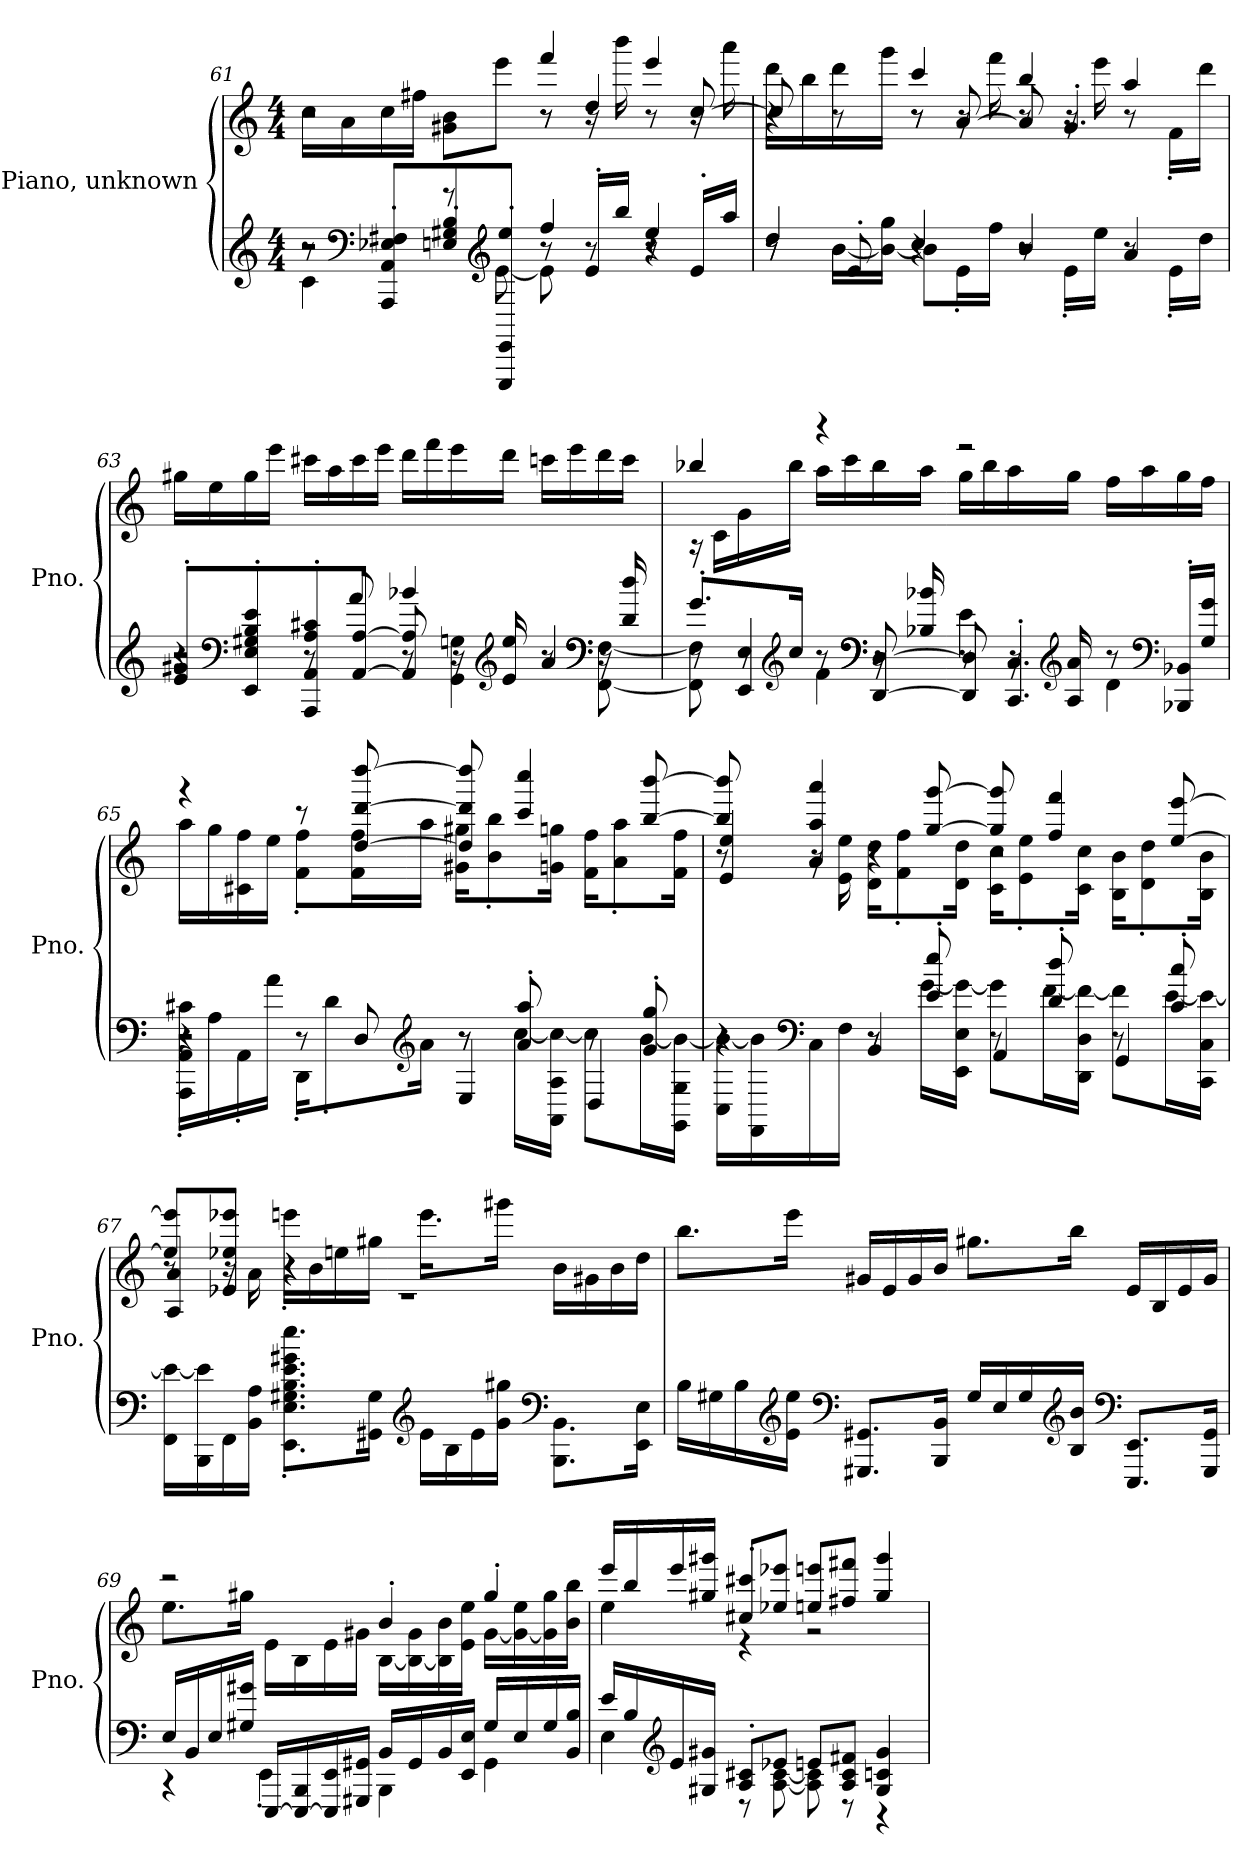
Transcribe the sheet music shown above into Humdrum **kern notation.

**kern	**kern
*part1	*part1
*staff2	*staff1
*I"Piano, unknown	*
*I'Pno.	*
*clefG2	*clefG2
*k[]	*k[]
*M4/4	*M4/4
=61	=61
*^	*^
*	*^	*	*^
2r	4c\	8r	2r	16cc\LL	2r
.	.	.	.	16a\	.
*clefF4	*	*	*	*	*
.	.	8AAA/' 8AA/' 8E-X/' 8F#X/'L	.	16cc\	.
.	.	.	.	16ff#X\JJ	.
.	8r	8En/' 8G#X/' 8B/'	.	8g#X\ 8b\L	.
*clefG2	*	*	*	*	*
.	[8e\	8EEE/' 8EE/' 8ee/'J	.	8eee\J	.
4ff/	8e\]	8r	4fff/	8r	8r
.	8r	16e'/LL	.	16r	4dd/
.	.	16bb/JJ	.	16bbb\	.
4ee/	4r	8r	4eee/	8r	.
.	.	16e'/LL	.	16r	[8cc/
.	.	16aa/JJ	.	16aaa\	.
!!LO:PB:g=z	!!	!!
=62	=62	=62	=62	=62	=62
4dd/	8r	8r	4r	16ddd\LL	8cc/]
.	.	.	.	16bb\	.
.	[16b\LL	8e'/	.	16ddd\	8r
.	16b\_ 16gg\JJ	.	.	16ggg\JJ	.
4cc/	8b\L]	4r	4ccc/	8r	8r
.	16e'\L	.	.	16r	[8a/
.	16ff\JJ	.	.	16fff\	.
4b/	8r	2r	4bb/	8r	8a/]
.	16e'\LL	.	.	16r	4.g'/
.	16ee\JJ	.	.	16eee\	.
4a/	8r	.	4aa/	8r	.
.	16e'\LL	.	.	16f'\LL	.
.	16dd\JJ	.	.	16ddd\JJ	.
*	*	*	*v	*v	*v
=63	=63	=63	=63
8e/' 8g#X/'L	2r	4r	16gg#X\LL
.	.	.	16ee\
*clefF4	*	*	*
8EE/' 8E/' 8G#X/' 8B/' 8e/'	.	.	16gg#\
.	.	.	16eee\JJ
8AAA/' 8AA/' 8A/' 8c#X/'	.	8r	16ccc#X\LL
.	.	.	16aa\
[8AA/ [8A/J	.	8a/	16ccc#\
.	.	.	16eee\JJ
8AA/] 8A/]	8r	4b-X/	16ddd\LL
.	.	.	16fff\
16r	4GG\ 4Gn\	.	16eee\
*clefG2	*	*	*
16e/ 16ee/	.	.	16ddd\JJ
8r	.	4a/	16cccn\LL
.	.	.	16eee\
*clefF4	*	*	*
16r	[8FF\ [8F\	.	16ddd\
16d/ 16dd/	.	.	16ccc\JJ
!!LO:LB:g=z
=64	=64	=64	=64
*	*	*	*^
8.g'/L	8FF\] 8F\]	8r	4bb-X/	16r
.	.	.	.	16c\LL
.	8r	4EE/ 4E/	.	16g\
*clefG2	*	*	*	*
16cc/Jk	.	.	.	16bb-\JJ
8r	4f\	.	4r	16aa\LL
.	.	.	.	16ccc\
*clefF4	*	*	*	*
16r	.	[8DD/ [8D/	.	16bb-\
16B-X/ 16b-X/	.	.	.	16aa\JJ
8r	4e\	8DD/] 8D/]	2r	16gg\LL
.	.	.	.	16bb-\
16r	.	4.CC/' 4.C/'	.	16aa\
*clefG2	*	*	*	*
16A/ 16a/	.	.	.	16gg\JJ
8r	4d\	.	.	16ff\LL
.	.	.	.	16aa\
*clefF4	*	*	*	*
16BBB-X/' 16BB-X/'LL	.	.	.	16gg\
16G/ 16g/JJ	.	.	.	16ff\JJ
!!LO:LB:g=z	!!
=65	=65	=65	=65	=65
2r	16AAA\' 16AA\' 16c#X\'LL	4r	4r	16aa\LL
.	16A\	.	.	16gg\
.	16AA'\	.	.	16c#X\ 16ff\
.	16a\JJ	.	.	16ee\JJ
.	16DD'\KL	8r	8r	8f\' 8ff\'L
.	8d'\	.	.	.
.	.	8D/	[8dd/ [8ddd/ [8dddd/	16f\ 16ff\L
*clefG2	*	*	*	*
.	16a\Jk	.	.	16aa\JJ
8r	8r	4E/	8dd/] 8ddd/] 8dddd/]	16g#X\ 16gg#X\KL
.	.	.	.	8b\' 8bb\'
8a/' 8aa/'	[16cc\LL	.	4ccc/ 4cccc/	.
.	16AA\ 16A\ 16cc\_JJ	.	.	16gn\ 16ggn\Jk
8r	8cc\L]	4D/	.	16f\ 16ff\KL
.	.	.	.	8a\' 8aa\'
8g/' 8gg/'	[16b\L	.	[8bb/ [8bbb/	.
.	16GG\ 16G\ 16b\_JJ	.	.	16f\ 16ff\Jk
!!LO:LB:g=z
=66	=66	=66	=66	=66
*	*	*	*	*^
4r	16C\ 16b\_LL	4r	8bb/] 8bbb/]	8r	4e/ 4ee/
.	16FF\ 16b\]	.	.	.	.
*clefF4	*	*	*	*	*
.	16C\	.	4a/ 4aa/ 4aaa/	16r	.
.	16F\JJ	.	.	16e\ 16ee\	.
8r	8r	4BB/	.	16d\ 16dd\KL	4r
.	.	.	.	8f\' 8ff\'	.
8e/' 8ee/'	[16g\LL	.	[8gg/ [8ggg/	.	.
.	16EE\ 16E\ 16g\_JJ	.	.	16d\ 16dd\Jk	.
8r	8g\L]	4AA/	8gg/] 8ggg/]	16c\ 16cc\KL	2r
.	.	.	.	8e\' 8ee\'	.
8d/' 8dd/'	[16f\L	.	4ff/ 4fff/	.	.
.	16DD\ 16D\ 16f\_JJ	.	.	16c\ 16cc\Jk	.
8r	8f\L]	4GG/	.	16B\ 16b\KL	.
.	.	.	.	8d\' 8dd\'	.
8c/' 8cc/'	[16e\L	.	[8ee/ [8eee/	.	.
.	16CC\ 16C\ 16e\_JJ	.	.	16B\ 16b\Jk	.
*	*v	*v	*	*	*
!!LO:LB:g=z	!!	!!
=67	=67	=67	=67	=67
1r	16FF\ 16e\_LL	8ee/] 8eee/]L	8r	4A/ 4a/
.	16BBB\ 16e\]	.	.	.
.	16FF\	8e-X/ 8ee-X/ 8eee-X/J	16r	.
.	16BB\ 16A\JJ	.	16a\	.
.	8.EE\' 8.E\' 8.G#X\' 8.B\' 8.e\' 8.g#X\' 8.ee\'L	4r	16eeen'\LL	4r
.	.	.	16b\	.
.	.	.	16een\	.
.	16GG#X\ 16G#\Jk	.	16gg#X\JJ	.
*clefG2	*	*	*	*
.	16e\LL	2r	8.eee\L	2r
.	16B\	.	.	.
.	16e\	.	.	.
.	16g#\ 16gg#X\JJ	.	16ggg#X\Jk	.
*clefF4	*	*	*	*
.	8.BBB\ 8.BB\L	.	16b\LL	.
.	.	.	16g#X\	.
.	.	.	16b\	.
.	16EE\ 16E\Jk	.	16dd\JJ	.
*v	*v	*	*	*
*	*v	*v	*v
!!LO:LB:g=z
=68	=68
16B\LL	8.bb\L
16G#X\	.
16B\	.
*clefG2	*
16e\ 16ee\JJ	16eee\Jk
*clefF4	*
8.GGG#X/ 8.GG#X/L	16g#X/LL
.	16e/
.	16g#/
16BBB/ 16BB/Jk	16b/JJ
16G#/LL	8.gg#X\L
16E/	.
16G#/	.
*clefG2	*
16B/ 16b/JJ	16bb\Jk
*clefF4	*
8.EEE/ 8.EE/L	16e/LL
.	16B/
.	16e/
16GGG#/ 16GG#/Jk	16g#/JJ
!!LO:PB:g=z
=69	=69
*^	*^
16E/LL	4r	2r	8.ee\L
16BB/	.	.	.
16E/	.	.	.
16G#X/ 16g#X/JJ	.	.	16gg#X\Jk
[16EEE/LL	4EE'\	.	16e\LL
16EEE/_ 16BBB/	.	.	16B\
16EEE/] 16EE/	.	.	16e\
16GGG#X/ 16GG#X/JJ	.	.	16g#X\JJ
16BB/LL	4BBB\	4b'/	[16B\LL
16GG#/	.	.	16B\_ 16g#\
16BB/	.	.	16B\] 16b\
16EE/ 16E/JJ	.	.	16e\ 16ee\JJ
16G#/LL	4GG#\	4gg#'/	[16g#\LL
16E/	.	.	16g#\_ 16ee\
16G#/	.	.	16g#\] 16gg#\
16BB/ 16B/JJ	.	.	16b\ 16bb\JJ
=70	=70	=70	=70
16e/LL	4E\	16eee/LL	4ee\
16B/	.	16bb/	.
*clefG2	*	*	*
16e/	.	16eee/	.
16G#X/ 16g#X/JJ	.	16gg#X/ 16ggg#X/JJ	.
8A/' 8c#X/'L	8r	8cc#X/' 8ccc#X/'L	4r
8e-X/J	[8A\ [8c#\	8ee-X/ 8eee-X/J	.
8en/L	8A\] 8c#\]	8een/ 8eeen/L	2r
8A/ 8c#/ 8f#X/J	8r	8ff#X/ 8fff#X/J	.
4G#/ 4cn/ 4g#/	4r	4gg#/ 4ggg#/	.
*v	*v	*	*
*	*v	*v
=	=
*-	*-
